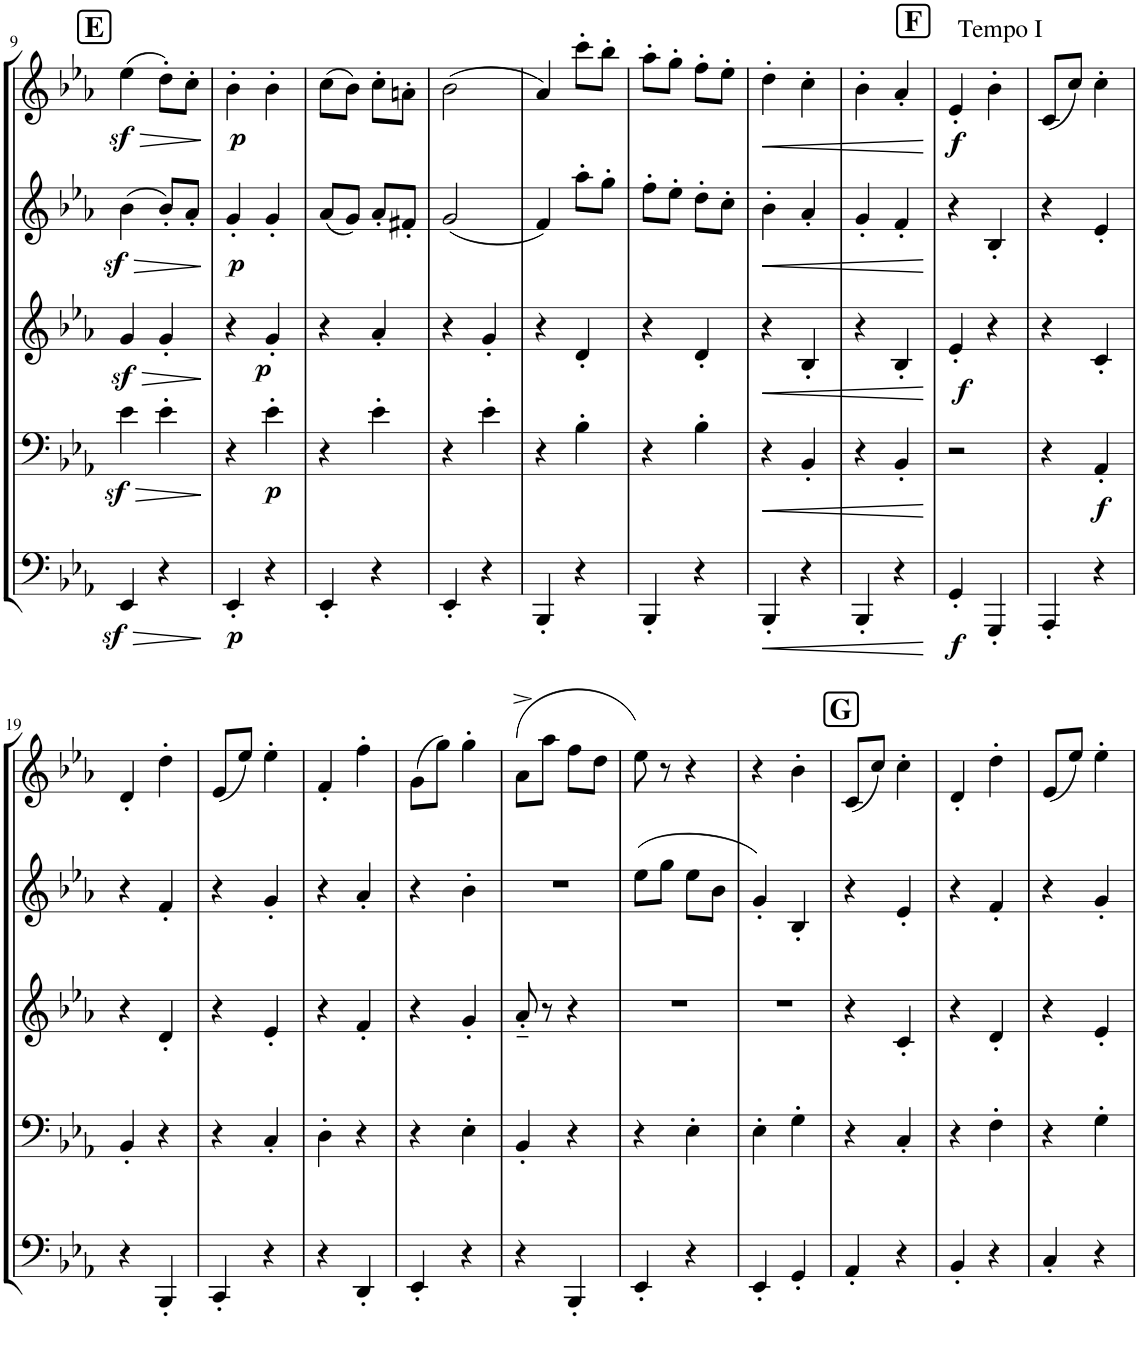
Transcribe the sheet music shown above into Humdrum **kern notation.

**kern	**dynam	**kern	**dynam	**kern	**dynam	**kern	**dynam	**kern	**dynam
*part5	*part5	*part4	*part4	*part3	*part3	*part2	*part2	*part1	*part1
*staff5	*staff5	*staff4	*staff4	*staff3	*staff3	*staff2	*staff2	*staff1	*staff1
*I"Tuba	*	*I"Trombone	*	*I"Horn in F	*	*I"Bb Trumpet 2	*	*I"Bb Trumpet 1	*
*I'Tba	*	*I'Trb	*	*I'Hn	*	*I'Tpt	*	*I'Tpt	*
!!LO:PB:g=z
*clefF4	*	*clefF4	*	*clefG2	*	*clefG2	*	*clefG2	*
*	*	*	*	*ITrd4c7	*	*ITrd1c2	*	*ITrd1c2	*
*k[b-e-a-]	*	*k[b-e-a-]	*	*k[b-e-a-]	*	*k[b-e-a-]	*	*k[b-e-a-]	*
*M2/4	*	*M2/4	*	*M2/4	*	*M2/4	*	*M2/4	*
!!LO:REH:place=s1:a:B:cj:fs=14:t=E
=9	=9	=9	=9	=9	=9	=9	=9	=9	=9
!	!LO:HP:b	!	!LO:HP:b	!	!LO:HP:b	!	!LO:HP:b	!	!LO:HP:b
4EE-z</	>	4e-z<\	>	4gz</	>	(4b-z<\	>	(4ee-z<\	>
4r	.	4e-'\	.	4g'/	.	8b-'/L)	.	8dd'\L)	.
.	.	.	.	.	.	8a-'/J	.	8cc'\J	.
.	]	.	]	.	]	.	]	.	]
=10	=10	=10	=10	=10	=10	=10	=10	=10	=10
!	!LO:DY:b	!	!	!	!	!	!LO:DY:b	!	!LO:DY:b
4EE-'/	p	4r	.	4r	.	4g'/	p	4b-'\	p
!	!	!	!LO:DY:b	!	!LO:DY:b	!	!	!	!
4r	.	4e-'\	p	4g'/	p	4g'/	.	4b-'\	.
=11	=11	=11	=11	=11	=11	=11	=11	=11	=11
4EE-'/	.	4r	.	4r	.	(8a-/L	.	(8cc\L	.
.	.	.	.	.	.	8g/J)	.	8b-\J)	.
4r	.	4e-'\	.	4a-'/	.	8a-'/L	.	8cc'\L	.
.	.	.	.	.	.	8f#X'/J	.	8an'\J	.
=12	=12	=12	=12	=12	=12	=12	=12	=12	=12
4EE-'/	.	4r	.	4r	.	(2g/	.	(2b-\	.
4r	.	4e-'\	.	4g'/	.	.	.	.	.
=13	=13	=13	=13	=13	=13	=13	=13	=13	=13
4BBB-'/	.	4r	.	4r	.	4f/)	.	4a-/)	.
4r	.	4B-'\	.	4d'/	.	8aa-'\L	.	8ccc'\L	.
.	.	.	.	.	.	8gg'\J	.	8bb-'\J	.
=14	=14	=14	=14	=14	=14	=14	=14	=14	=14
4BBB-'/	.	4r	.	4r	.	8ff'\L	.	8aa-'\L	.
.	.	.	.	.	.	8ee-'\J	.	8gg'\J	.
4r	.	4B-'\	.	4d'/	.	8dd'\L	.	8ff'\L	.
.	.	.	.	.	.	8cc'\J	.	8ee-'\J	.
=15	=15	=15	=15	=15	=15	=15	=15	=15	=15
!	!LO:HP:b	!	!LO:HP:b	!	!LO:HP:b	!	!LO:HP:b	!	!LO:HP:b
4BBB-'/	<	4r	<	4r	<	4b-'\	<	4dd'\	<
4r	.	4BB-'/	.	4B-'/	.	4a-'/	.	4cc'\	.
=16	=16	=16	=16	=16	=16	=16	=16	=16	=16
4BBB-'/	.	4r	.	4r	.	4g'/	.	4b-'\	.
4r	.	4BB-'/	.	4B-'/	.	4f'/	.	4a-'/	.
.	[	.	[	.	[	.	[	.	[
!!LO:REH:place=s1:a:B:cj:fs=14:t=F
=17	=17	=17	=17	=17	=17	=17	=17	=17	=17
!	!LO:DY:b	!	!	!	!LO:DY:b	!	!	!	!LO:DY:b
4GG'/	f	2r	.	4e-'/	f	4r	.	4e-'/	f
!	!	!	!	!	!	!	!	!LO:TX:a:t=Tempo I	!
4GGG'/	.	.	.	4r	.	4B-'/	.	4b-'\	.
=18	=18	=18	=18	=18	=18	=18	=18	=18	=18
4AAA-'/	.	4r	.	4r	.	4r	.	(8c/L	.
.	.	.	.	.	.	.	.	8cc/J)	.
!	!	!	!LO:DY:b	!	!	!	!	!	!
4r	.	4AA-'/	f	4c'/	.	4e-'/	.	4cc'\	.
!!LO:LB:g=z
=19	=19	=19	=19	=19	=19	=19	=19	=19	=19
4r	.	4BB-'/	.	4r	.	4r	.	4d'/	.
4BBB-'/	.	4r	.	4d'/	.	4f'/	.	4dd'\	.
=20	=20	=20	=20	=20	=20	=20	=20	=20	=20
4CC'/	.	4r	.	4r	.	4r	.	(8e-/L	.
.	.	.	.	.	.	.	.	8ee-/J)	.
4r	.	4C'/	.	4e-'/	.	4g'/	.	4ee-'\	.
=21	=21	=21	=21	=21	=21	=21	=21	=21	=21
4r	.	4D'\	.	4r	.	4r	.	4f'/	.
4DD'/	.	4r	.	4f'/	.	4a-'/	.	4ff'\	.
=22	=22	=22	=22	=22	=22	=22	=22	=22	=22
4EE-'/	.	4r	.	4r	.	4r	.	(8g\L	.
.	.	.	.	.	.	.	.	8gg\J)	.
4r	.	4E-'\	.	4g'/	.	4b-'\	.	4gg'\	.
=23	=23	=23	=23	=23	=23	=23	=23	=23	=23
4r	.	4BB-'/	.	8a-'~/	.	2r	.	(8a-^\L	.
.	.	.	.	8r	.	.	.	8aa-\J	.
4BBB-'/	.	4r	.	4r	.	.	.	8ff\L	.
.	.	.	.	.	.	.	.	8dd\J	.
=24	=24	=24	=24	=24	=24	=24	=24	=24	=24
4EE-'/	.	4r	.	2r	.	(8ee-\L	.	8ee-\)	.
.	.	.	.	.	.	8gg\J	.	8r	.
4r	.	4E-'\	.	.	.	8ee-\L	.	4r	.
.	.	.	.	.	.	8b-\J	.	.	.
=25	=25	=25	=25	=25	=25	=25	=25	=25	=25
4EE-'/	.	4E-'\	.	2r	.	4g'/)	.	4r	.
4GG'/	.	4G'\	.	.	.	4B-'/	.	4b-'\	.
!!LO:REH:place=s1:a:B:cj:fs=14:t=G
=26	=26	=26	=26	=26	=26	=26	=26	=26	=26
4AA-'/	.	4r	.	4r	.	4r	.	(8c/L	.
.	.	.	.	.	.	.	.	8cc/J)	.
4r	.	4C'/	.	4c'/	.	4e-'/	.	4cc'\	.
=27	=27	=27	=27	=27	=27	=27	=27	=27	=27
4BB-'/	.	4r	.	4r	.	4r	.	4d'/	.
4r	.	4F'\	.	4d'/	.	4f'/	.	4dd'\	.
=28	=28	=28	=28	=28	=28	=28	=28	=28	=28
4C'/	.	4r	.	4r	.	4r	.	(8e-/L	.
.	.	.	.	.	.	.	.	8ee-/J)	.
4r	.	4G'\	.	4e-'/	.	4g'/	.	4ee-'\	.
=	=	=	=	=	=	=	=	=	=
*-	*-	*-	*-	*-	*-	*-	*-	*-	*-
